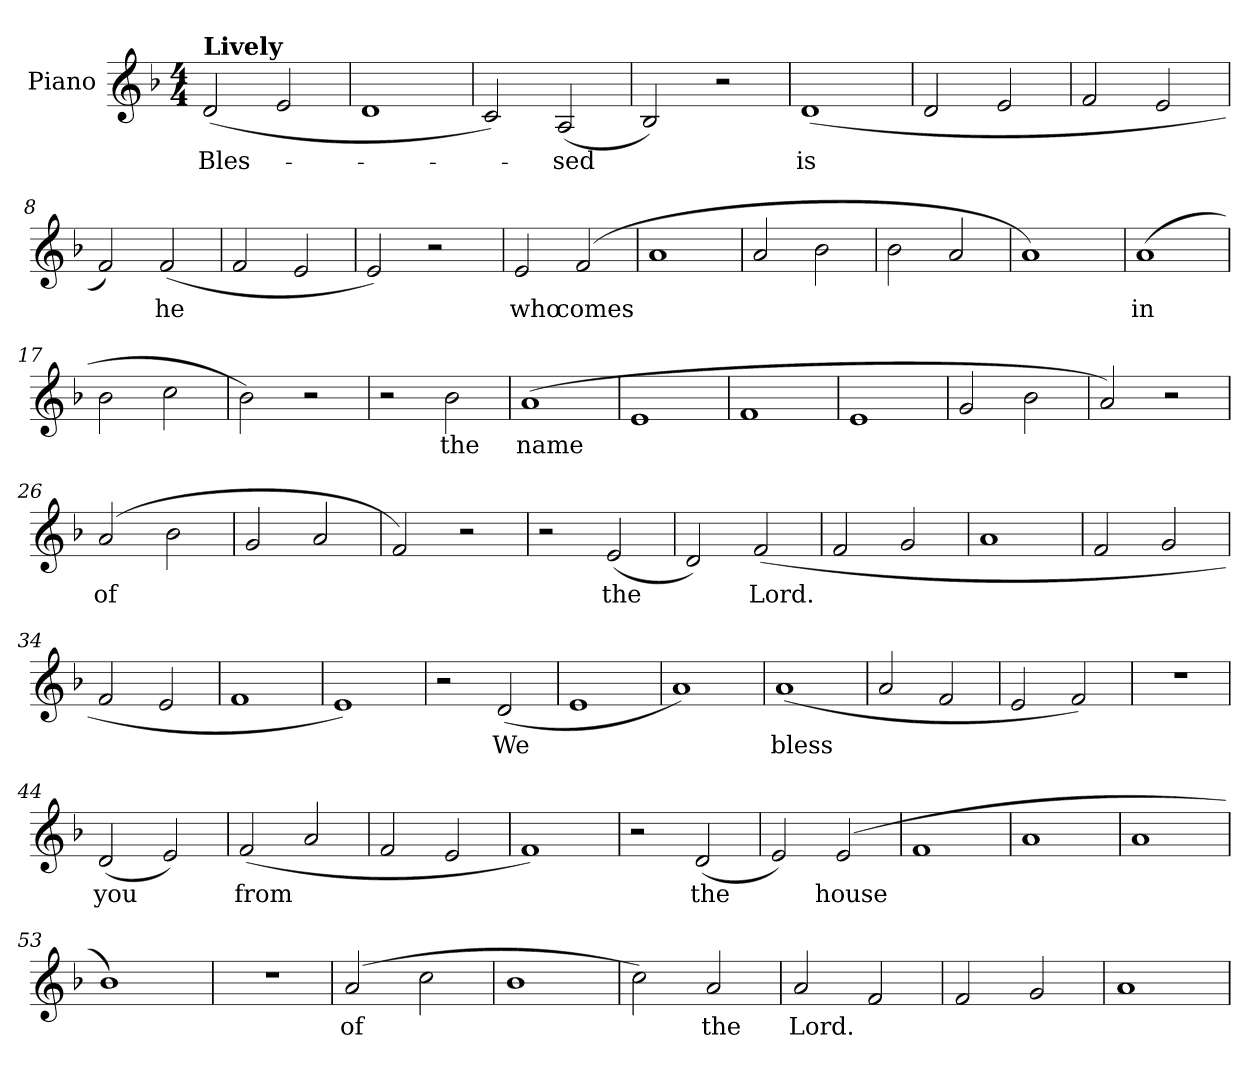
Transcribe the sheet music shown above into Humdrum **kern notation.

**kern	**text
*part1	*part1
*staff1	*staff1
*I"Piano	*
*I'Pno.	*
*clefG2	*
*k[b-]	*
*M4/4	*
*MM209	*
=1	=1
!LO:TX:a:B:t=Lively	!
!	!LO:LY:b
(>2d/	Bles-
2e/	.
=2	=2
1d	.
=3	=3
2c/)	.
!	!LO:LY:b
(>2A/	sed
=4	=4
2B-/)	.
2r	.
=5	=5
!	!LO:LY:b
(>1d	is
=6	=6
2d/	.
2e/	.
=7	=7
2f/	.
2e/	.
=8	=8
2f/)	.
!	!LO:LY:b
(>2f/	he
=9	=9
2f/	.
2e/	.
=10	=10
2e/)	.
2r	.
=11	=11
!	!LO:LY:b
2e/	who
!	!LO:LY:b
(>2f/	comes
=12	=12
1a	.
=13	=13
2a/	.
2b-\	.
=14	=14
2b-\	.
2a/	.
=15	=15
1a)	.
!!LO:LB:g=z
=16	=16
!	!LO:LY:b
(>1a	in
=17	=17
2b-\	.
2cc\	.
=18	=18
2b-\)	.
2r	.
=19	=19
2r	.
!	!LO:LY:b
2b-\	the
=20	=20
!	!LO:LY:b
(>1a	name
=21	=21
1e	.
=22	=22
1f	.
=23	=23
1e	.
=24	=24
2g/	.
2b-\	.
=25	=25
2a/)	.
2r	.
=26	=26
!	!LO:LY:b
(>2a/	of
2b-\	.
=27	=27
2g/	.
2a/	.
=28	=28
2f/)	.
2r	.
=29	=29
2r	.
!	!LO:LY:b
(<2e/	the
=30	=30
2d/)	.
!	!LO:LY:b
(>2f/	Lord.
=31	=31
2f/	.
2g/	.
!!LO:LB:g=z
=32	=32
1a	.
=33	=33
2f/	.
2g/	.
=34	=34
2f/	.
2e/	.
=35	=35
1f	.
=36	=36
1e)	.
=37	=37
2r	.
!	!LO:LY:b
(>2d/	We
=38	=38
1e	.
=39	=39
1a)	.
=40	=40
!	!LO:LY:b
(>1a	bless
=41	=41
2a/	.
2f/	.
=42	=42
2e/	.
2f/)	.
=43	=43
1r	.
=44	=44
!	!LO:LY:b
(<2d/	you
2e/)	.
=45	=45
!	!LO:LY:b
(>2f/	from
2a/	.
=46	=46
2f/	.
2e/	.
=47	=47
1f)	.
!!LO:LB:g=z
=48	=48
2r	.
!	!LO:LY:b
(<2d/	the
=49	=49
2e/)	.
!	!LO:LY:b
(>2e/	house
=50	=50
1f	.
=51	=51
1a	.
=52	=52
1a	.
=53	=53
1b-)	.
=54	=54
1r	.
=55	=55
!	!LO:LY:b
(>2a/	of
2cc\	.
=56	=56
1b-	.
=57	=57
2cc\)	.
!	!LO:LY:b
2a/	the
=58	=58
!	!LO:LY:b
2a/	Lord.
2f/	.
=59	=59
2f/	.
2g/	.
=60	=60
1a	.
=	=
*-	*-
